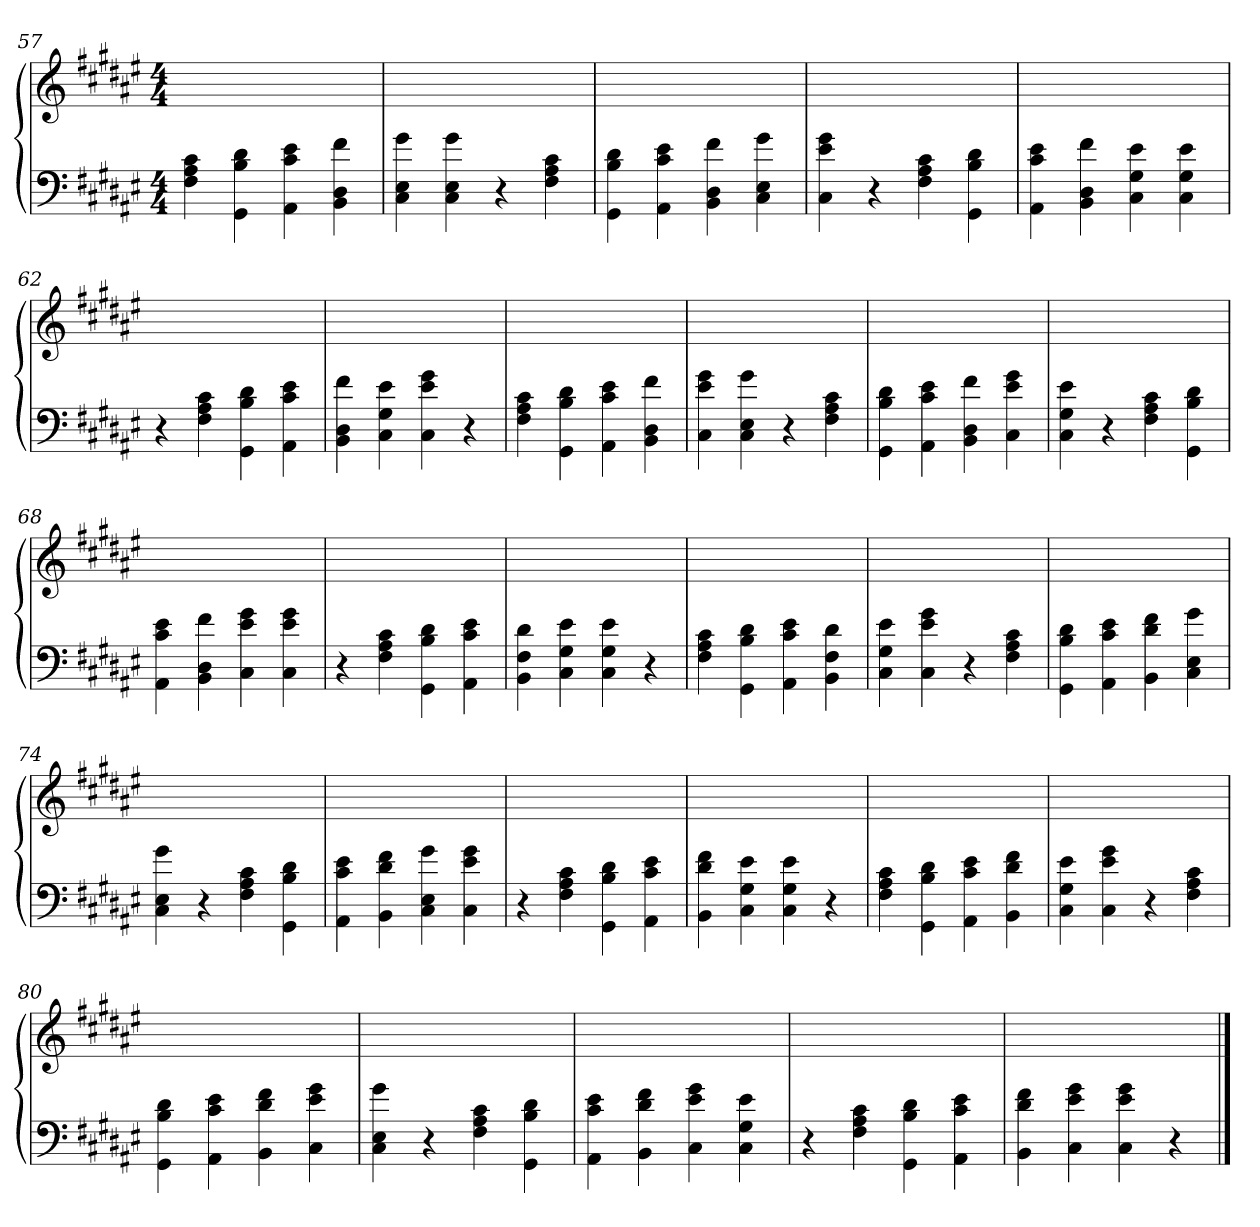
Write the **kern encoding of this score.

**kern	**kern
*part2	*part1
*staff2	*staff1
*clefF4	*clefG2
*k[f#c#g#d#a#e#]	*k[f#c#g#d#a#e#]
*F#:	*F#:
*M4/4	*M4/4
=57	=57
4F# 4A# 4c#	1ryy
4GG# 4B 4d#	.
4AA# 4c# 4e#	.
4BB 4D# 4f#	.
=58	=58
4C# 4E# 4g#	1ryy
4C# 4E# 4g#	.
4r	.
4F# 4A# 4c#	.
=59	=59
4GG# 4B 4d#	1ryy
4AA# 4c# 4e#	.
4BB 4D# 4f#	.
4C# 4E# 4g#	.
=60	=60
4C# 4e# 4g#	1ryy
4r	.
4F# 4A# 4c#	.
4GG# 4B 4d#	.
=61	=61
4AA# 4c# 4e#	1ryy
4BB 4D# 4f#	.
4C# 4G# 4e#	.
4C# 4G# 4e#	.
=62	=62
4r	1ryy
4F# 4A# 4c#	.
4GG# 4B 4d#	.
4AA# 4c# 4e#	.
=63	=63
4BB 4D# 4f#	1ryy
4C# 4G# 4e#	.
4C# 4e# 4g#	.
4r	.
=64	=64
4F# 4A# 4c#	1ryy
4GG# 4B 4d#	.
4AA# 4c# 4e#	.
4BB 4D# 4f#	.
=65	=65
4C# 4e# 4g#	1ryy
4C# 4E# 4g#	.
4r	.
4F# 4A# 4c#	.
=66	=66
4GG# 4B 4d#	1ryy
4AA# 4c# 4e#	.
4BB 4D# 4f#	.
4C# 4e# 4g#	.
=67	=67
4C# 4G# 4e#	1ryy
4r	.
4F# 4A# 4c#	.
4GG# 4B 4d#	.
=68	=68
4AA# 4c# 4e#	1ryy
4BB 4D# 4f#	.
4C# 4e# 4g#	.
4C# 4e# 4g#	.
=69	=69
4r	1ryy
4F# 4A# 4c#	.
4GG# 4B 4d#	.
4AA# 4c# 4e#	.
=70	=70
4BB 4F# 4d#	1ryy
4C# 4G# 4e#	.
4C# 4G# 4e#	.
4r	.
=71	=71
4F# 4A# 4c#	1ryy
4GG# 4B 4d#	.
4AA# 4c# 4e#	.
4BB 4F# 4d#	.
=72	=72
4C# 4G# 4e#	1ryy
4C# 4e# 4g#	.
4r	.
4F# 4A# 4c#	.
=73	=73
4GG# 4B 4d#	1ryy
4AA# 4c# 4e#	.
4BB 4d# 4f#	.
4C# 4E# 4g#	.
=74	=74
4C# 4E# 4g#	1ryy
4r	.
4F# 4A# 4c#	.
4GG# 4B 4d#	.
=75	=75
4AA# 4c# 4e#	1ryy
4BB 4d# 4f#	.
4C# 4E# 4g#	.
4C# 4e# 4g#	.
=76	=76
4r	1ryy
4F# 4A# 4c#	.
4GG# 4B 4d#	.
4AA# 4c# 4e#	.
=77	=77
4BB 4d# 4f#	1ryy
4C# 4G# 4e#	.
4C# 4G# 4e#	.
4r	.
=78	=78
4F# 4A# 4c#	1ryy
4GG# 4B 4d#	.
4AA# 4c# 4e#	.
4BB 4d# 4f#	.
=79	=79
4C# 4G# 4e#	1ryy
4C# 4e# 4g#	.
4r	.
4F# 4A# 4c#	.
=80	=80
4GG# 4B 4d#	1ryy
4AA# 4c# 4e#	.
4BB 4d# 4f#	.
4C# 4e# 4g#	.
=81	=81
4C# 4E# 4g#	1ryy
4r	.
4F# 4A# 4c#	.
4GG# 4B 4d#	.
=82	=82
4AA# 4c# 4e#	1ryy
4BB 4d# 4f#	.
4C# 4e# 4g#	.
4C# 4G# 4e#	.
=83	=83
4r	1ryy
4F# 4A# 4c#	.
4GG# 4B 4d#	.
4AA# 4c# 4e#	.
=84	=84
4BB 4d# 4f#	1ryy
4C# 4e# 4g#	.
4C# 4e# 4g#	.
4r	.
==	==
*-	*-
